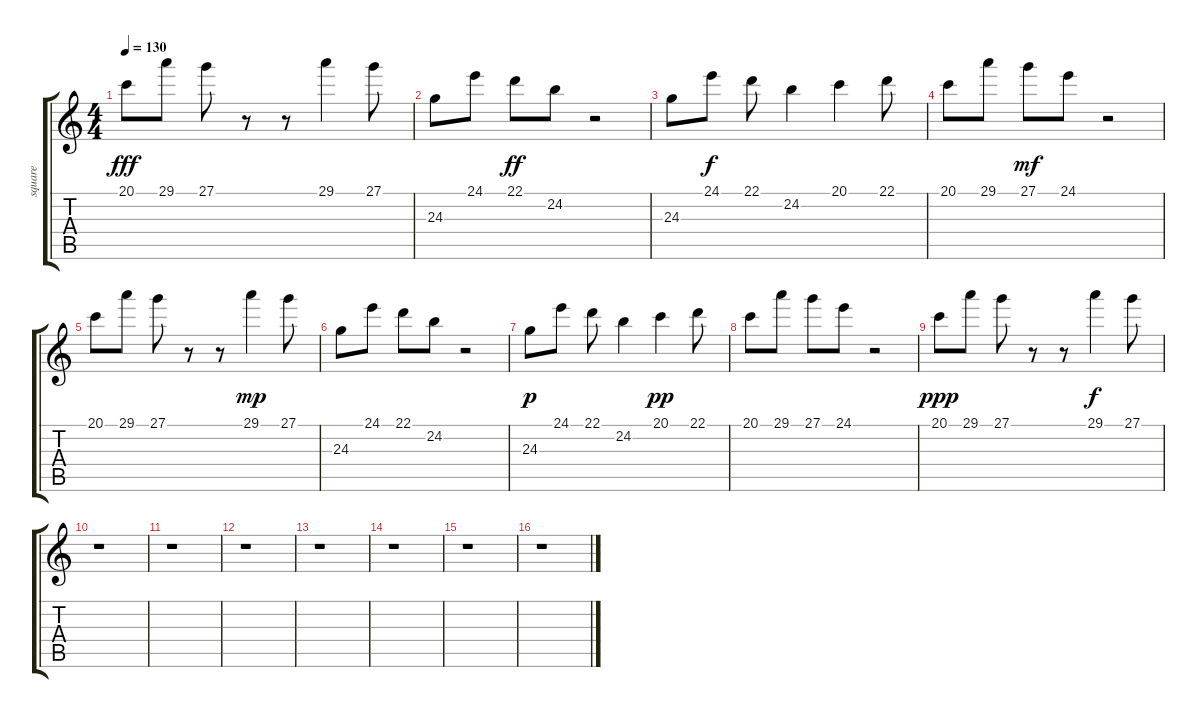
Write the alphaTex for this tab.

\track ("square" "square") {instrument lead1square}
\staff {score tabs}
\tuning (E4 B3 G3 D3 A2 E2) {hide}
\ts (4 4)
\tempo 130
\clef g2
\ks c
20.1.8{dy fff} 29.1.8 27.1.8 r.8 r.8 29.1.4 27.1.8 |
24.3.8 24.1.8 22.1.8{dy ff} 24.2.8 r.2 |
24.3.8 24.1.8{dy f} 22.1.8 24.2.4 20.1.4 22.1.8 |
20.1.8 29.1.8 27.1.8{dy mf} 24.1.8 r.2 |
20.1.8 29.1.8 27.1.8 r.8 r.8 29.1.4{dy mp} 27.1.8 |
24.3.8 24.1.8 22.1.8 24.2.8 r.2 |
24.3.8{dy p} 24.1.8 22.1.8 24.2.4 20.1.4{dy pp} 22.1.8 |
20.1.8 29.1.8 27.1.8 24.1.8 r.2 |
20.1.8{dy ppp} 29.1.8 27.1.8 r.8 r.8 29.1.4{dy f} 27.1.8 |
r.1 |
r.1 |
r.1 |
r.1 |
r.1 |
r.1 |
r.1
